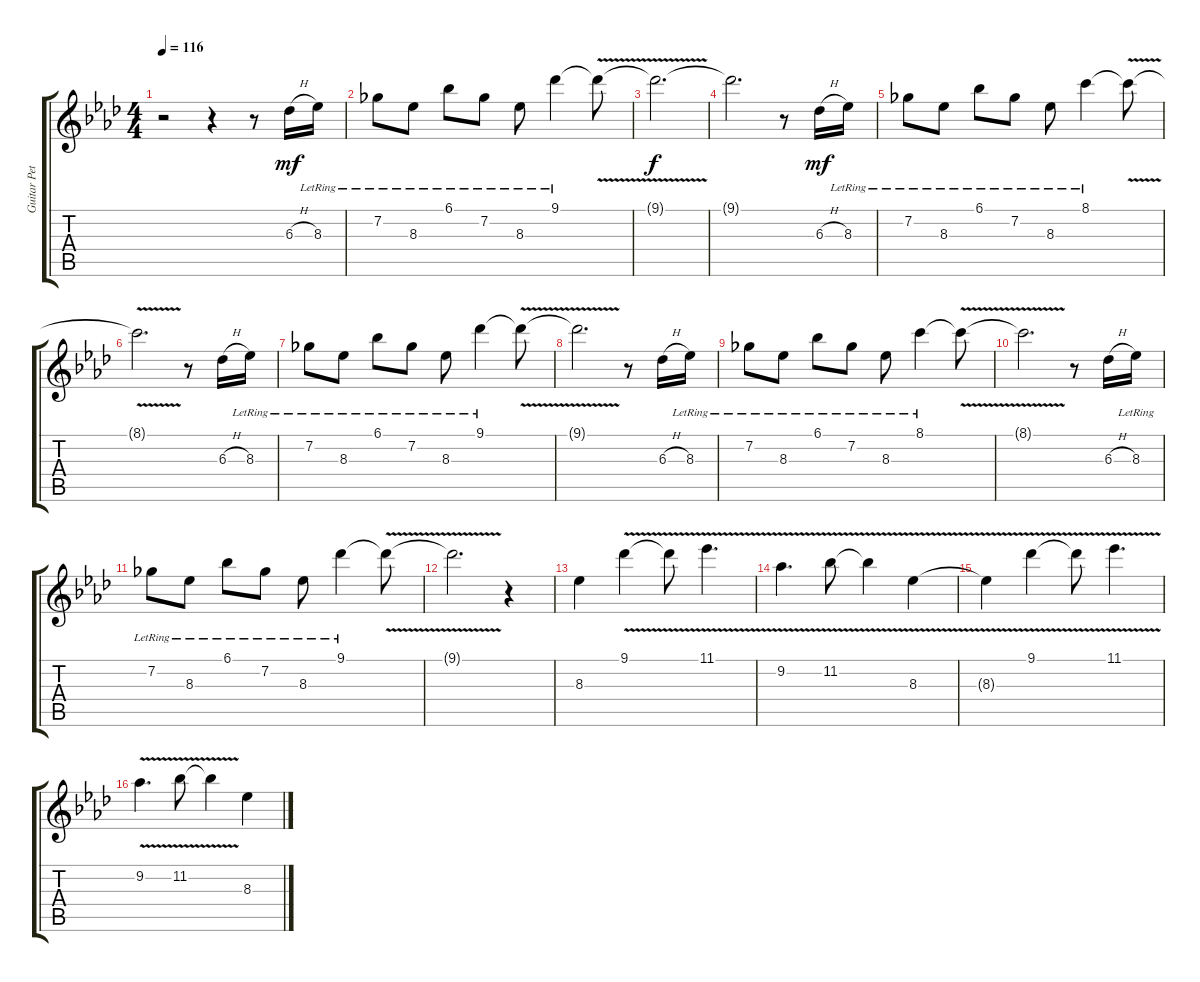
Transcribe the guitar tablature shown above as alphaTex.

\track ("Guitar Petrucci" "Guitar Pet") {instrument distortionguitar}
\staff {score tabs}
\tuning (E4 B3 G3 D3 A2 E2) {hide}
\ts (4 4)
\tempo 116
\clef g2
\ks ab
r.2{dy mf} r.4 r.8 6.3{h}.16 8.3{lr}.16 |
7.2{lr}.8 8.3{lr}.8 6.1{lr}.8 7.2{lr}.8 8.3{lr}.8 9.1{lr}.4 9.1{v t}.8 |
9.1{t}.2{d dy f} |
9.1{t}.2{d} r.8 6.3{h}.16{dy mf} 8.3{lr}.16 |
7.2{lr}.8 8.3{lr}.8 6.1{lr}.8 7.2{lr}.8 8.3{lr}.8 8.1{lr}.4 8.1{v t}.8 |
8.1{v t}.2{d} r.8 6.3{h}.16 8.3{lr}.16 |
7.2{lr}.8 8.3{lr}.8 6.1{lr}.8 7.2{lr}.8 8.3{lr}.8 9.1{lr}.4 9.1{v t}.8 |
9.1{v t}.2{d} r.8 6.3{h}.16 8.3{lr}.16 |
7.2{lr}.8 8.3{lr}.8 6.1{lr}.8 7.2{lr}.8 8.3{lr}.8 8.1{lr}.4 8.1{v t}.8 |
8.1{v t}.2{d} r.8 6.3{h}.16 8.3{lr}.16 |
7.2{lr}.8 8.3{lr}.8 6.1{lr}.8 7.2{lr}.8 8.3{lr}.8 9.1{lr}.4 9.1{v t}.8 |
9.1{v t}.2{d} r.4 |
8.3.4 9.1{v}.4 9.1{v t}.8 11.1{v}.4{d} |
9.2{v}.4{d} 11.2{v}.8 11.2{t}.4 8.3{v}.4 |
8.3{v t}.4 9.1{v}.4 9.1{v t}.8 11.1{v}.4{d} |
9.2{v}.4{d} 11.2{v}.8 11.2{v t}.4 8.3{ss}.4
